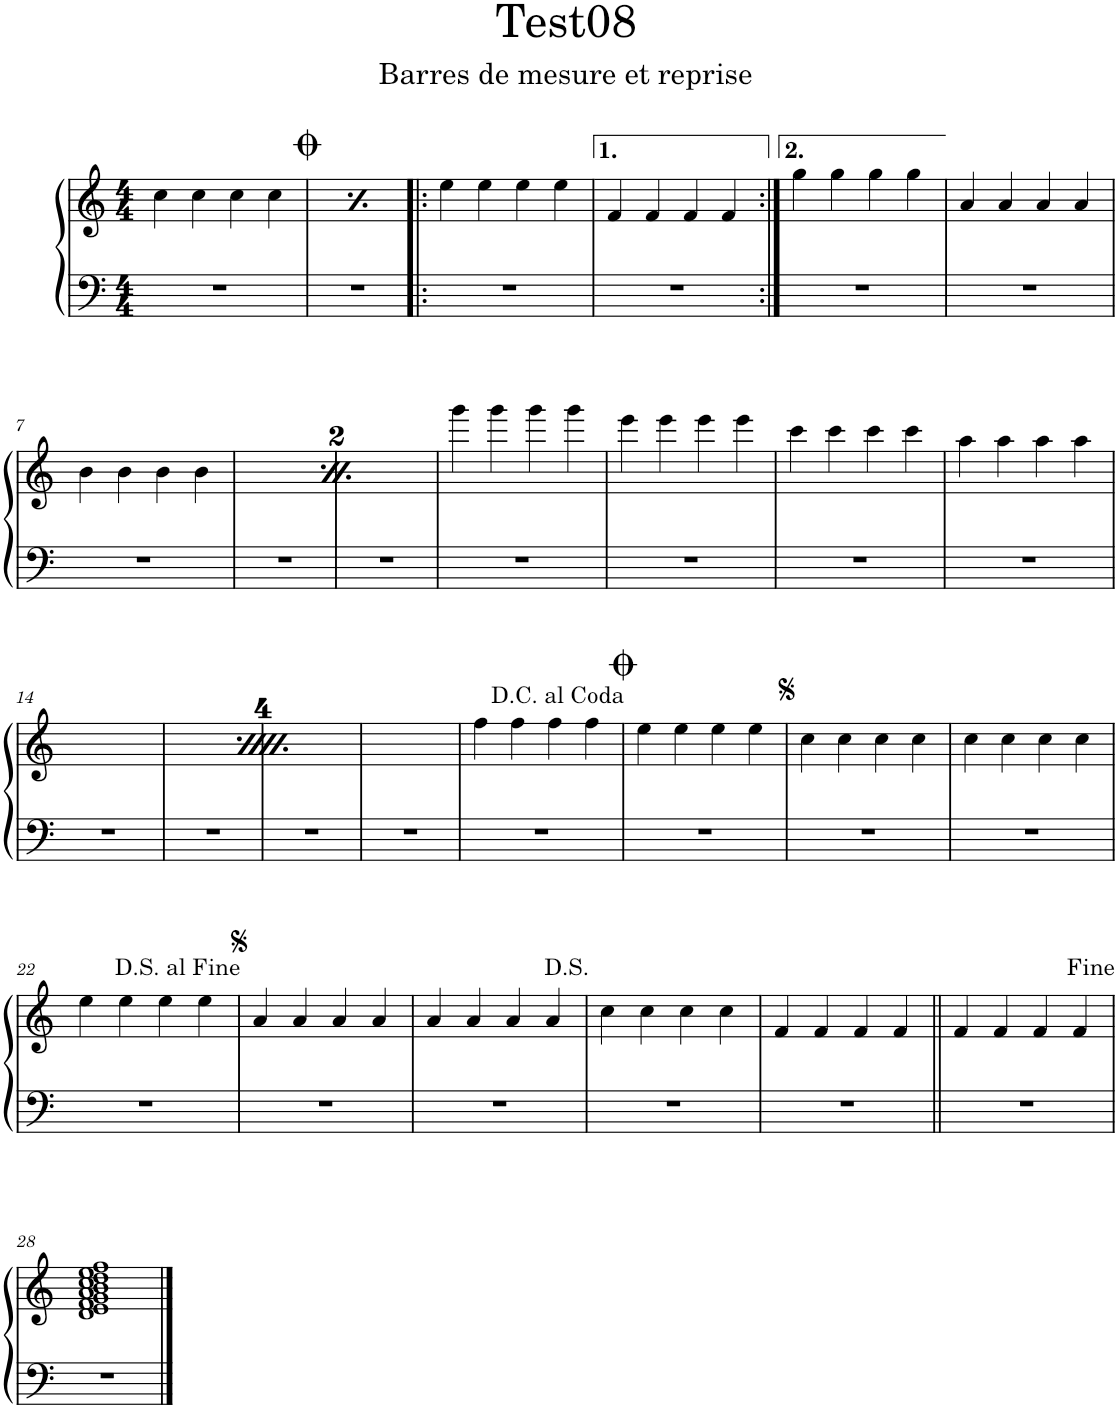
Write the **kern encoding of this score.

**kern	**kern
*part1	*part1
*staff2	*staff1
*I"Piano	*
*I'Pia.	*
*clefF4	*clefG2
*k[]	*k[]
*M4/4	*M4/4
=1	=1
1r	4cc\
.	4cc\
.	4cc\
.	4cc\
=2	=2
1r	4cc\
.	4cc\
.	4cc\
.	4cc\
=3!|:	=3!|:
1r	4ee\
.	4ee\
.	4ee\
.	4ee\
=4	=4
1r	4f/
.	4f/
.	4f/
.	4f/
=5:|!	=5:|!
1r	4gg\
.	4gg\
.	4gg\
.	4gg\
=6	=6
1r	4a/
.	4a/
.	4a/
.	4a/
!!LO:LB:g=z
=7	=7
1r	4b\
.	4b\
.	4b\
.	4b\
=8	=8
1r	4a/
.	4a/
.	4a/
.	4a/
=9	=9
1r	4b\
.	4b\
.	4b\
.	4b\
=10	=10
1r	4ggg\
.	4ggg\
.	4ggg\
.	4ggg\
=11	=11
1r	4eee\
.	4eee\
.	4eee\
.	4eee\
=12	=12
1r	4ccc\
.	4ccc\
.	4ccc\
.	4ccc\
=13	=13
1r	4aa\
.	4aa\
.	4aa\
.	4aa\
!!LO:LB:g=z
=14	=14
1r	4ggg\
.	4ggg\
.	4ggg\
.	4ggg\
=15	=15
1r	4eee\
.	4eee\
.	4eee\
.	4eee\
=16	=16
1r	4ccc\
.	4ccc\
.	4ccc\
.	4ccc\
=17	=17
1r	4aa\
.	4aa\
.	4aa\
.	4aa\
=18	=18
1r	4ff\
.	4ff\
.	4ff\
.	4ff\
=19	=19
1r	4ee\
.	4ee\
.	4ee\
.	4ee\
=20	=20
1r	4cc\
.	4cc\
.	4cc\
.	4cc\
=21	=21
1r	4cc\
.	4cc\
.	4cc\
.	4cc\
!!LO:LB:g=z
=22	=22
1r	4ee\
.	4ee\
.	4ee\
.	4ee\
=23	=23
1r	4a/
.	4a/
.	4a/
.	4a/
=24	=24
1r	4a/
.	4a/
.	4a/
.	4a/
=25	=25
1r	4cc\
.	4cc\
.	4cc\
.	4cc\
=26	=26
1r	4f/
.	4f/
.	4f/
.	4f/
=27||	=27||
1r	4f/
.	4f/
.	4f/
.	4f/
!!LO:LB:g=z
=28	=28
1r	1d 1e 1f 1g 1a 1b 1cc 1dd 1ee 1ff
==	==
*-	*-
